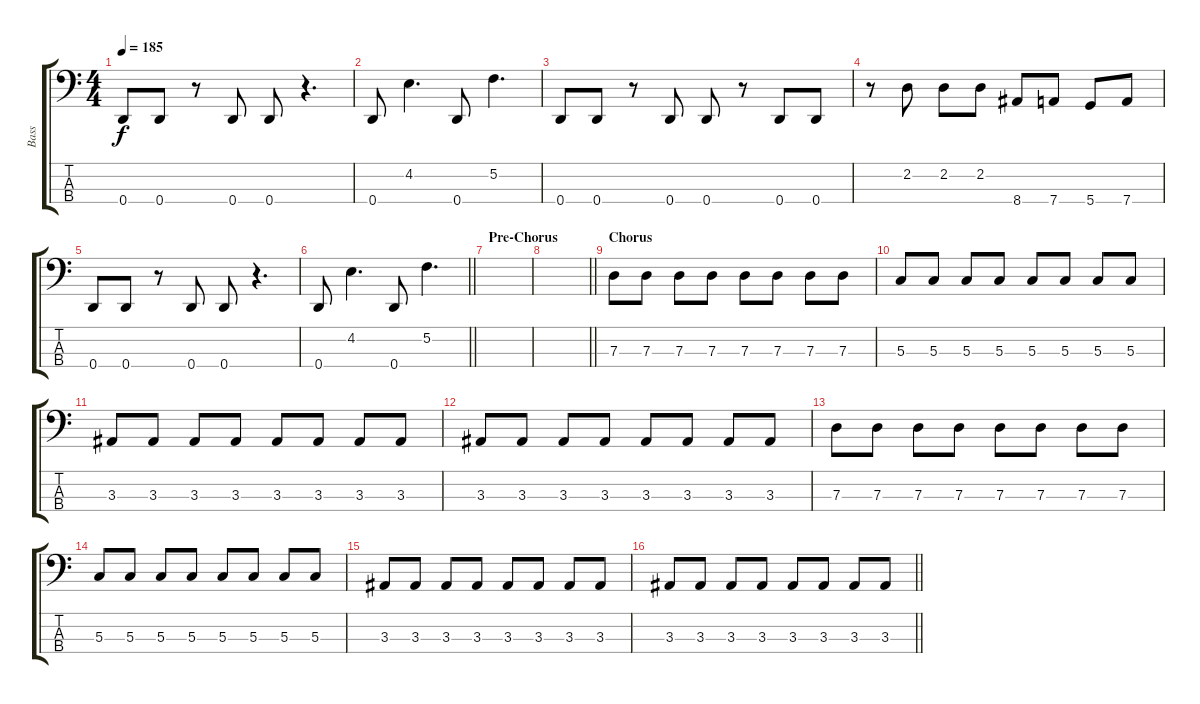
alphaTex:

\track ("Bass" "Bass") {instrument electricbasspick}
\staff {score tabs}
\tuning (F2 C2 G1 D1) {hide}
\ts (4 4)
\tempo 185
\clef f4
\ks c
0.4.8{dy f} 0.4.8 r.8 0.4.8 0.4.8 r.4{d} |
0.4.8 4.2.4{d} 0.4.8 5.2.4{d} |
0.4.8 0.4.8 r.8 0.4.8 0.4.8 r.8 0.4.8 0.4.8 |
r.8 2.2.8 2.2.8 2.2.8 8.4.8 7.4.8 5.4.8 7.4.8 |
0.4.8 0.4.8 r.8 0.4.8 0.4.8 r.4{d} |
\barLineRight lightlight
0.4.8 4.2.4{d} 0.4.8 5.2.4{d} |
\section ("" "Pre-Chorus")
|
\barLineRight lightlight
|
\section ("" "Chorus")
7.3.8 7.3.8 7.3.8 7.3.8 7.3.8 7.3.8 7.3.8 7.3.8 |
5.3.8 5.3.8 5.3.8 5.3.8 5.3.8 5.3.8 5.3.8 5.3.8 |
3.3.8 3.3.8 3.3.8 3.3.8 3.3.8 3.3.8 3.3.8 3.3.8 |
3.3.8 3.3.8 3.3.8 3.3.8 3.3.8 3.3.8 3.3.8 3.3.8 |
7.3.8 7.3.8 7.3.8 7.3.8 7.3.8 7.3.8 7.3.8 7.3.8 |
5.3.8 5.3.8 5.3.8 5.3.8 5.3.8 5.3.8 5.3.8 5.3.8 |
3.3.8 3.3.8 3.3.8 3.3.8 3.3.8 3.3.8 3.3.8 3.3.8 |
\barLineRight lightlight
3.3.8 3.3.8 3.3.8 3.3.8 3.3.8 3.3.8 3.3.8 3.3.8
